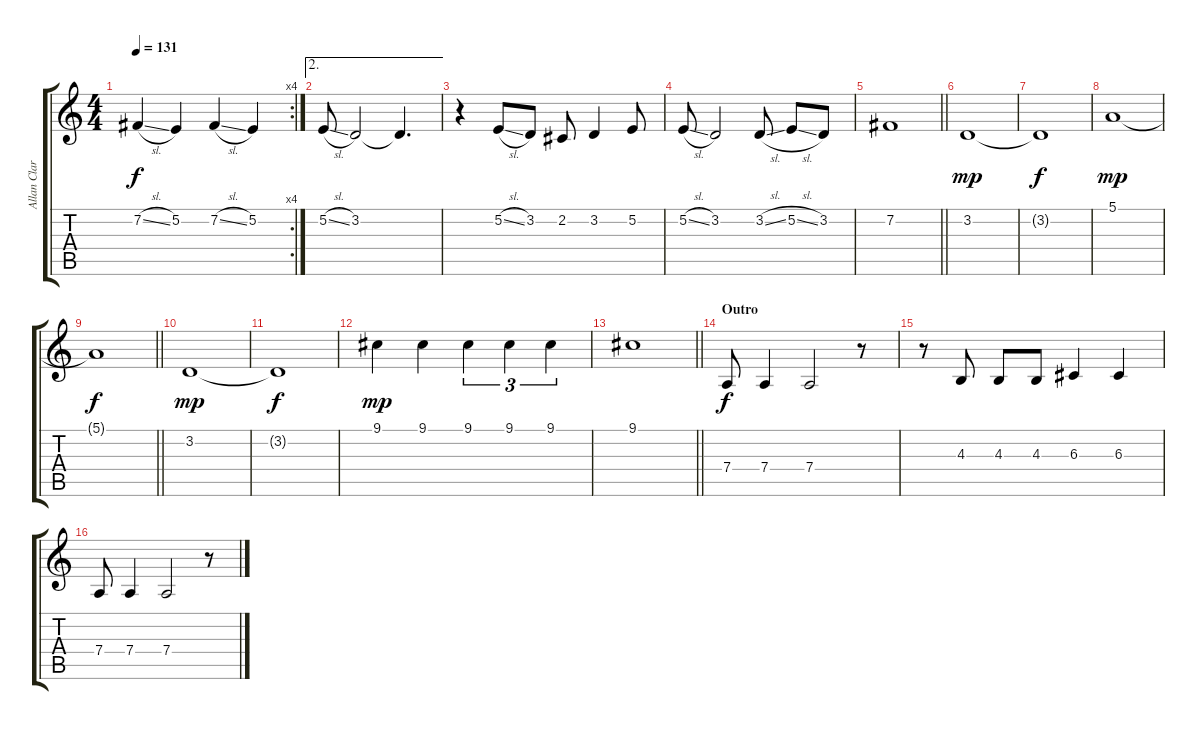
\track ("Allan Clarke" "Allan Clar") {instrument lead1square}
\staff {score tabs}
\tuning (E4 B3 G3 D3 A2 E2) {hide}
\rc 4
\ts (4 4)
\tempo 131
\clef g2
\ks c
7.2{sl}.4{dy f} 5.2.4 7.2{sl}.4 5.2.4 |
\ae 2
5.2{sl}.8 3.2.2 3.2{t}.4{d} |
r.4 5.2{sl}.8 3.2.8 2.2.8 3.2.4 5.2.8 |
5.2{sl}.8 3.2.2 3.2{sl}.8 5.2{sl}.8 3.2.8 |
\barLineRight lightlight
7.2.1 |
3.2.1{dy mp} |
3.2{t}.1{dy f} |
5.1.1{dy mp} |
\barLineRight lightlight
5.1{t}.1{dy f} |
3.2.1{dy mp} |
3.2{t}.1{dy f} |
9.1.4{dy mp} 9.1.4 9.1.4{tu (3 2)} 9.1.4{tu (3 2)} 9.1.4{tu (3 2)} |
\barLineRight lightlight
9.1.1 |
\section ("" "Outro")
7.4.8{dy f} 7.4.4 7.4.2 r.8 |
r.8 4.3.8 4.3.8 4.3.8 6.3.4 6.3.4 |
7.4.8 7.4.4 7.4.2 r.8
